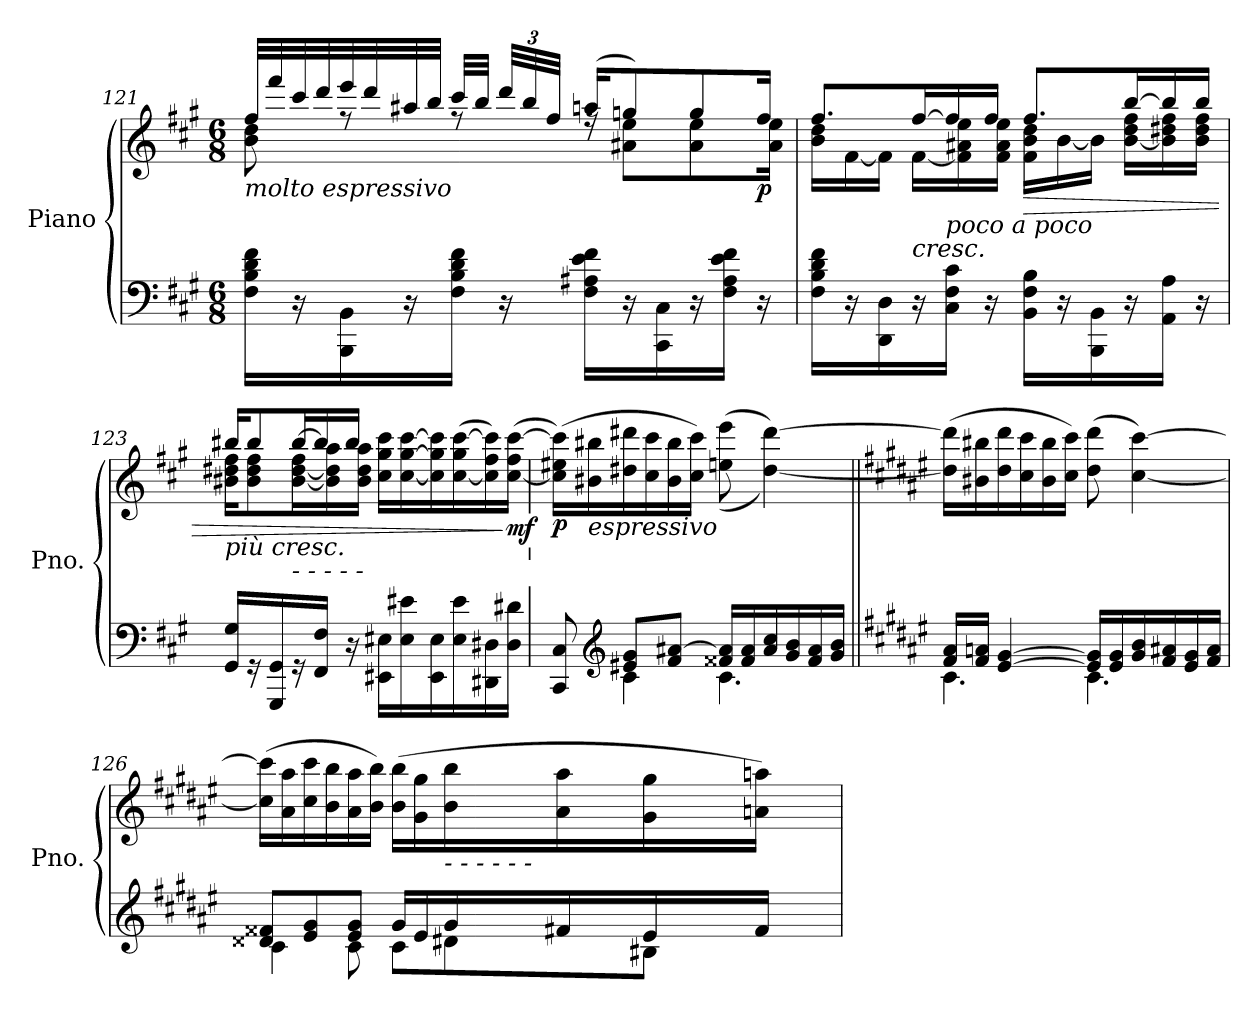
**kern	**kern	**dynam
*part1	*part1	*part1
*staff2	*staff1	*staff1/2
*I"Piano	*	*
*I'Pno.	*	*
!!LO:LB:g=z
*clefF4	*clefG2	*
*k[f#c#g#]	*k[f#c#g#]	*
*M6/8	*M6/8	*
=121	=121	=121
*	*^	*
!	!LO:TX:b:i:t=molto espressivo	!	!
16F#\ 16B\ 16d\ 16f#\LL	32ff#/LLL	8b\ 8dd\	.
.	32fff#/	.	.
16r	32ccc#/	.	.
.	32ddd/	.	.
16BBB\ 16BB\	32eee/	8rff	.
.	32ddd/	.	.
16r	32aa#X/	.	.
.	32bb/JJJ	.	.
16F#\ 16B\ 16d\ 16f#\JJ	32ccc#/LLL	8rff	.
.	32bb/JJJ	.	.
*	*Xbrackettup	*	*
16r	48ddd/LLL	.	.
.	48bb/	.	.
.	48ff#/JJJ	.	.
16F#\ 16A#X\ 16e\ 16f#\LL	(>16aan/KL	16rff	.
16r	8ggn/)	8a#X\ 8ee\L	.
16CC#\ 16C#\	.	.	.
16r	8gg/	8a#\ 8ee\	.
16F#\ 16A#\ 16e\ 16f#\JJ	.	.	.
!	!	!	!LO:DY:b
16r	16ff#/Jk	16a#\ 16ee\Jk	p
=122	=122	=122	=122
16F#\ 16B\ 16d\ 16f#\LL	8.ff#/L	16b\ 16dd\LL	.
16r	.	[16f#\	.
16DD\ 16D\	.	16f#\JJ]	.
!	!	!	!LO:HP:b
16r	[16ff#/L	[16f#\LL	<
!	!LO:TX:b:i:t=poco  a  poco	!	!
16C#\ 16F#\ 16c#\JJ	16ff#/]	16f#\] 16a#X\ 16ee\	.
16r	16ff#/JJ	16f#\ 16a#\ 16ee\JJ	.
!	!	!	!LO:HP:b
16BB\ 16F#\ 16B\LL	8.ff#/L	16f#\ 16b\ 16dd\LL	>
16r	.	[16b\	.
16BBB\ 16BB\	.	16b\JJ]	.
16r	[16bb/L	[16b\ 16dd\ 16ff#\LL	[
16AA\ 16A\JJ	16bb/]	16b\] 16dd#X\ 16ff#\	.
16r	16bb/JJ	16b\ 16dd#\ 16ff#\JJ	.
!!LO:LB:g=z	!!
=123	=123	=123	=123
!	!LO:TX:b:i:t=più cresc.	!	!
16GG#/ 16G#/LL	16bb#X/KL	16b#X\ 16dd#X\ 16ff#\KL	.
16r	8bb#/	8b#\ 8dd#\ 8ff#\	.
16GGG#/ 16GG#/	.	.	.
!	!LO:TX:b:i:t=-            -            -           -          -	!	!
16r	[16bb#/L	[16b#\ [16dd#\ 16ff#\L	.
16FF#/ 16F#/JJ	16bb#/]	16b#\] 16dd#\] 16aa\	.
16r	16bb#/JJ	16b#\ 16dd#\ 16aa\JJ	.
16EE#X\ 16E#X\LL	16cc#\ 16gg#\ 16ccc#\LL	4.ryy	.
16E#\ 16e#X\	[16cc#\ [16gg#\ [16ccc#\	.	.
16EE#\ 16E#\	16cc#\] 16gg#\] 16ccc#\]	.	.
16E#\ 16e#\	(<[16cc#\ 16gg#\ [16ccc#\	.	.
16DD#X\ 16D#X\	16cc#\] 16ff#\ 16ccc#\])	.	.
!	!	!	!LO:DY:n=1:b
16D#\ 16d#X\JJ	(>[16cc#\ 16ff#\ [16ccc#\JJ	.	] mf
*	*v	*v	*
=124	=124	=124
*^	*	*
!	!	!	!LO:DY:b
8CC#/ 8C#/	8ryy	(>16cc#\] 16ee#X\ 16ccc#\]LL)	p
!	!	!LO:TX:b:i:t=espressivo	!
.	.	16b#X\ 16bb#X\	.
*clefG2	*	*	*
8e#X/ 8g#/L	4c#\	16dd#X\ 16ddd#X\	.
.	.	16cc#\ 16ccc#\	.
8f#/ [8a#X/J	.	16b#\ 16bb#\	.
.	.	16cc#\ 16ccc#\JJ)	.
16f##X/ 16a#/]LL	4.c#\	(>(>8een\ 8eee\	.
16f##/ 16a#/	.	.	.
16a#/ 16cc#/	.	[4dd#\ [4ddd#\))	.
16g#/ 16b/	.	.	.
16f##/ 16a#/	.	.	.
16g#/ 16b/JJ	.	.	.
!!LO:LB:g=z
=125||	=125||	=125||	=125||
*k[f#c#g#d#a#e#]	*	*k[f#c#g#d#a#e#]	*
16f#/ 16a#/LL	4.c#\	(>16dd#\] 16ddd#\]LL	.
16f#/ 16an/JJ	.	16b#X\ 16bb#X\	.
[4e#/ [4g#/	.	16dd#\ 16ddd#\	.
.	.	16cc#\ 16ccc#\	.
.	.	16b#\ 16bb#\	.
.	.	16cc#\ 16ccc#\JJ)	.
16e#/] 16g#/]LL	4.c#\	(>8dd#\ 8ddd#\	.
16e#/ 16g#/	.	.	.
16g#/ 16b/	.	[4cc#\ [4ccc#\)	.
16f#/ 16a#X/	.	.	.
16e#/ 16g#/	.	.	.
16f#/ 16a#/JJ	.	.	.
=126	=126	=126	=126
8d##X/ 8f##X/L	4c#\	(>16cc#\] 16ccc#\]LL	.
.	.	16a#\ 16aa#\	.
8e#/ 8g#/	.	16cc#\ 16ccc#\	.
.	.	16b\ 16bb\	.
8e#/ 8g#/J	8c#\	16a#\ 16aa#\	.
.	.	16b\ 16bb\JJ)	.
16g#/LL	8c#\L	(>16b\ 16bb\LL	.
16e#/	.	16g#\ 16gg#\	.
!	!	!LO:TX:b:i:t=-            -            -           -          -           -	!
16g#/	8d#X\	16b\ 16bb\	.
16f#X/	.	16a#\ 16aa#\	.
16e#/	8B#X\J	16g#\ 16gg#\	.
16f#/JJ	.	16an\ 16aan\JJ)	.
*v	*v	*	*
=	=	=
*-	*-	*-
